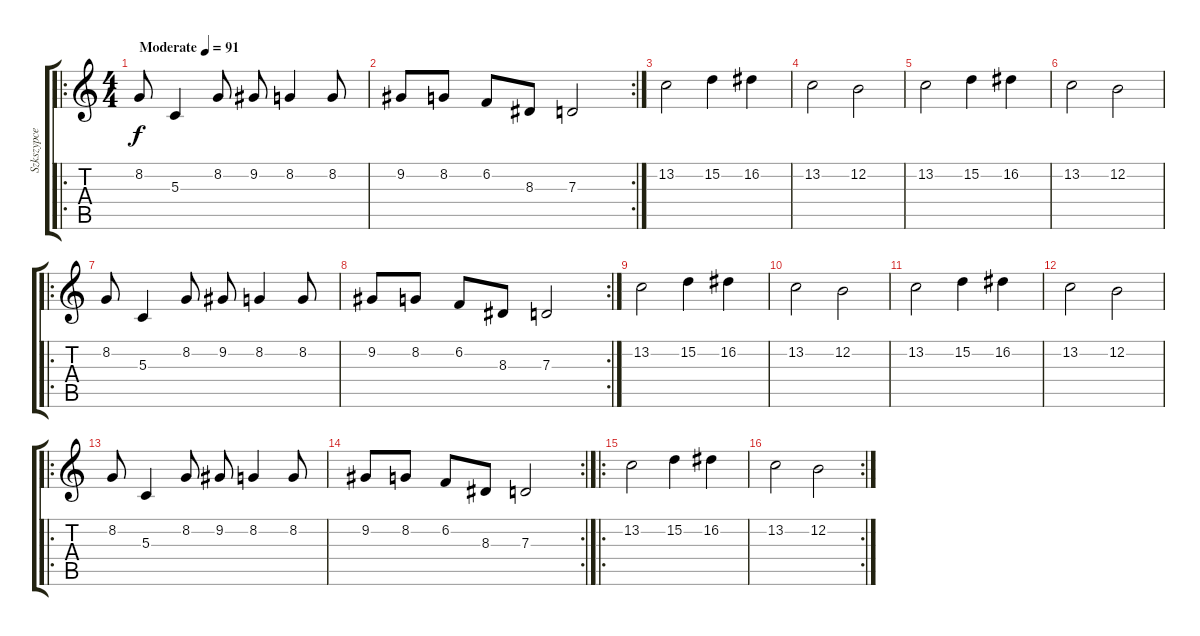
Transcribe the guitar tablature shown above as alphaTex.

\track ("Szkszypce" "Szkszypce") {instrument violin}
\staff {score tabs}
\tuning (E4 B3 G3 D3 A2 E2) {hide}
\ro
\ts (4 4)
\tempo (91 "Moderate")
\clef g2
\ks c
8.2.8{dy f instrument violin} 5.3.4 8.2.8 9.2.8 8.2.4 8.2.8 |
\rc 2
9.2.8 8.2.8 6.2.8 8.3.8 7.3.2 |
13.2.2 15.2.4 16.2.4 |
13.2.2 12.2.2 |
13.2.2 15.2.4 16.2.4 |
13.2.2 12.2.2 |
\ro
8.2.8 5.3.4 8.2.8 9.2.8 8.2.4 8.2.8 |
\rc 2
9.2.8 8.2.8 6.2.8 8.3.8 7.3.2 |
13.2.2 15.2.4 16.2.4 |
13.2.2 12.2.2 |
13.2.2 15.2.4 16.2.4 |
13.2.2 12.2.2 |
\ro
8.2.8 5.3.4 8.2.8 9.2.8 8.2.4 8.2.8 |
\rc 2
9.2.8 8.2.8 6.2.8 8.3.8 7.3.2 |
\ro
13.2.2 15.2.4 16.2.4 |
\rc 2
13.2.2 12.2.2
